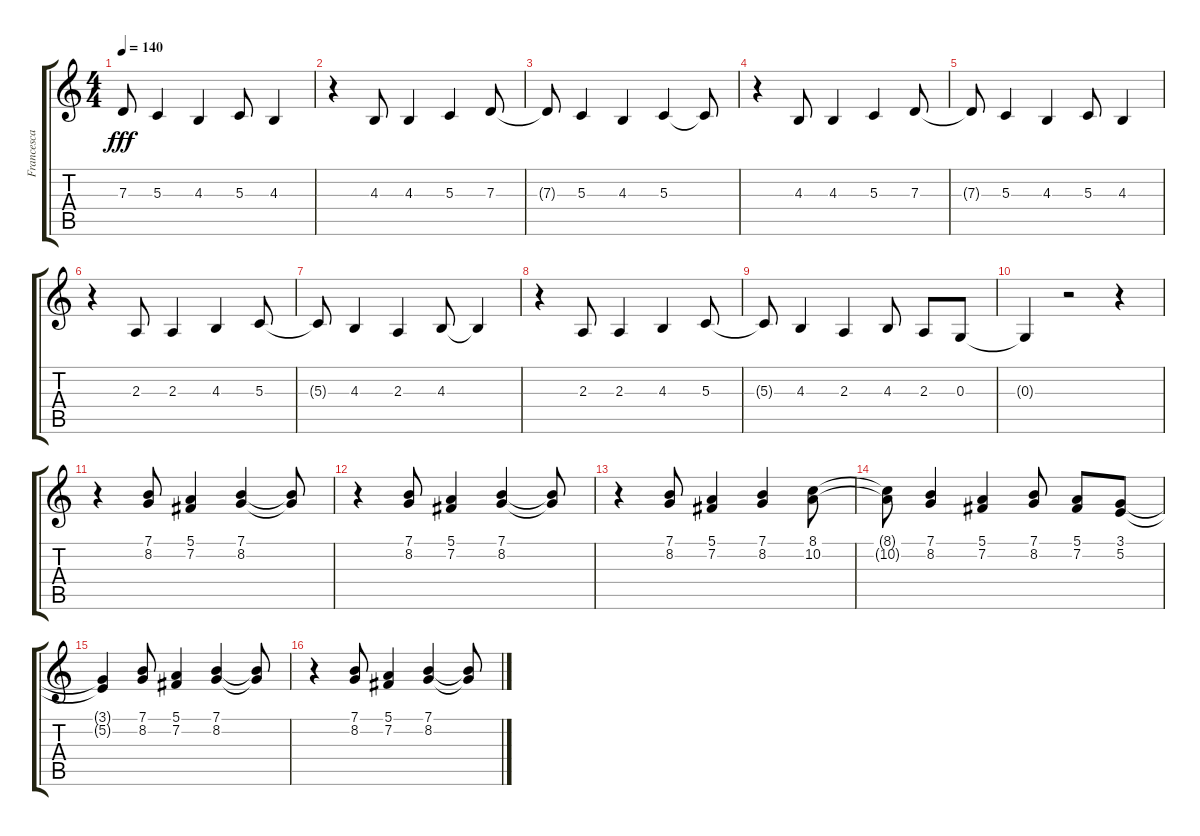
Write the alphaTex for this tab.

\track ("Francesca Chiara" "Francesca ") {instrument voiceoohs}
\staff {score tabs}
\tuning (E4 B3 G3 D3 A2 E2) {hide}
\ts (4 4)
\tempo 140
\clef g2
\ks c
7.3{t}.8{dy fff} 5.3.4 4.3.4 5.3.8 4.3.4 |
r.4 4.3.8 4.3.4 5.3.4 7.3.8 |
7.3{t}.8 5.3.4 4.3.4 5.3.4 5.3{t}.8 |
r.4 4.3.8 4.3.4 5.3.4 7.3.8 |
7.3{t}.8 5.3.4 4.3.4 5.3.8 4.3.4 |
r.4 2.3.8 2.3.4 4.3.4 5.3.8 |
5.3{t}.8 4.3.4 2.3.4 4.3.8 4.3{t}.4 |
r.4 2.3.8 2.3.4 4.3.4 5.3.8 |
5.3{t}.8 4.3.4 2.3.4 4.3.8 2.3.8 0.3.8 |
0.3{t}.4 r.2 r.4 |
r.4 (7.1 8.2).8 (5.1 7.2).4 (7.1 8.2).4 (7.1{t} 8.2{t}).8 |
r.4 (7.1 8.2).8 (5.1 7.2).4 (7.1 8.2).4 (7.1{t} 8.2{t}).8 |
r.4 (7.1 8.2).8 (5.1 7.2).4 (7.1 8.2).4 (8.1 10.2).8 |
(8.1{t} 10.2{t}).8 (7.1 8.2).4 (5.1 7.2).4 (7.1 8.2).8 (5.1 7.2).8 (3.1 5.2).8 |
(3.1{t} 5.2{t}).4 (7.1 8.2).8 (5.1 7.2).4 (7.1 8.2).4 (7.1{t} 8.2{t}).8 |
r.4 (7.1 8.2).8 (5.1 7.2).4 (7.1 8.2).4 (7.1{t} 8.2{t}).8
